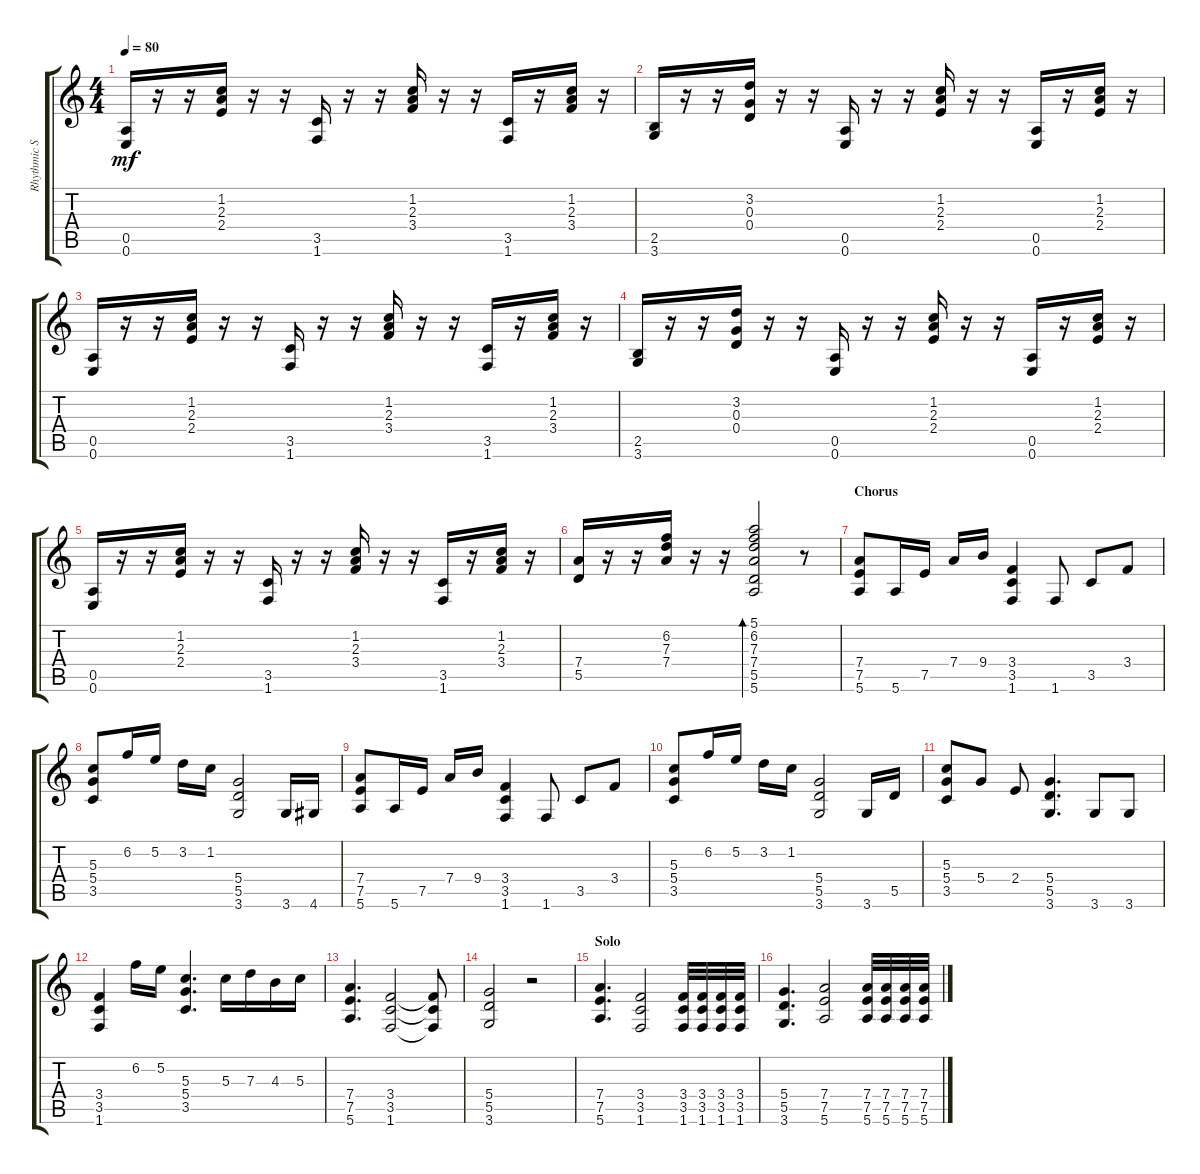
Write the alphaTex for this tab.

\track ("Rhythmic Strings" "Rhythmic S") {instrument distortionguitar}
\staff {score tabs}
\tuning (E4 B3 G3 D3 A2 E2) {hide}
\ts (4 4)
\tempo 80
\clef g2
\ks c
(0.5 0.6).16{dy mf} r.16 r.16 (1.2 2.3 2.4).16 r.16 r.16 (3.5 1.6).16 r.16 r.16 (1.2 2.3 3.4).16 r.16 r.16 (3.5 1.6).16 r.16 (1.2 2.3 3.4).16 r.16 |
(2.5 3.6).16 r.16 r.16 (3.2 0.3 0.4).16 r.16 r.16 (0.5 0.6).16 r.16 r.16 (1.2 2.3 2.4).16 r.16 r.16 (0.5 0.6).16 r.16 (1.2 2.3 2.4).16 r.16 |
(0.5 0.6).16 r.16 r.16 (1.2 2.3 2.4).16 r.16 r.16 (3.5 1.6).16 r.16 r.16 (1.2 2.3 3.4).16 r.16 r.16 (3.5 1.6).16 r.16 (1.2 2.3 3.4).16 r.16 |
(2.5 3.6).16 r.16 r.16 (3.2 0.3 0.4).16 r.16 r.16 (0.5 0.6).16 r.16 r.16 (1.2 2.3 2.4).16 r.16 r.16 (0.5 0.6).16 r.16 (1.2 2.3 2.4).16 r.16 |
(0.5 0.6).16 r.16 r.16 (1.2 2.3 2.4).16 r.16 r.16 (3.5 1.6).16 r.16 r.16 (1.2 2.3 3.4).16 r.16 r.16 (3.5 1.6).16 r.16 (1.2 2.3 3.4).16 r.16 |
(7.4 5.5).16 r.16 r.16 (6.2 7.3 7.4).16 r.16 r.16 (5.1 6.2 7.3 7.4 5.5 5.6).2{bd 240} r.8 |
\section ("" "Chorus")
(7.4 7.5 5.6).8 5.6.16 7.5.16 7.4.16 9.4.16 (3.4 3.5 1.6).4 1.6.8 3.5.8 3.4.8 |
(5.3 5.4 3.5).8 6.2.16 5.2.16 3.2.16 1.2.16 (5.4 5.5 3.6).2 3.6.16 4.6.16 |
(7.4 7.5 5.6).8 5.6.16 7.5.16 7.4.16 9.4.16 (3.4 3.5 1.6).4 1.6.8 3.5.8 3.4.8 |
(5.3 5.4 3.5).8 6.2.16 5.2.16 3.2.16 1.2.16 (5.4 5.5 3.6).2 3.6.16 5.5.16 |
(5.3 5.4 3.5).8 5.4.8 2.4.8 (5.4 5.5 3.6).4{d} 3.6.8 3.6.8 |
(3.4 3.5 1.6).4 6.2.16 5.2.16 (5.3 5.4 3.5).4{d} 5.3.16 7.3.16 4.3.16 5.3.16 |
(7.4 7.5 5.6).4{d} (3.4 3.5 1.6).2 (3.4{t} 3.5{t} 1.6{t}).8 |
(5.4 5.5 3.6).2 r.2 |
\section ("" "Solo")
(7.4 7.5 5.6).4{d} (3.4 3.5 1.6).2 (3.4 3.5 1.6).32 (3.4 3.5 1.6).32 (3.4 3.5 1.6).32 (3.4 3.5 1.6).32 |
(5.4 5.5 3.6).4{d} (7.4 7.5 5.6).2 (7.4 7.5 5.6).32 (7.4 7.5 5.6).32 (7.4 7.5 5.6).32 (7.4 7.5 5.6).32
